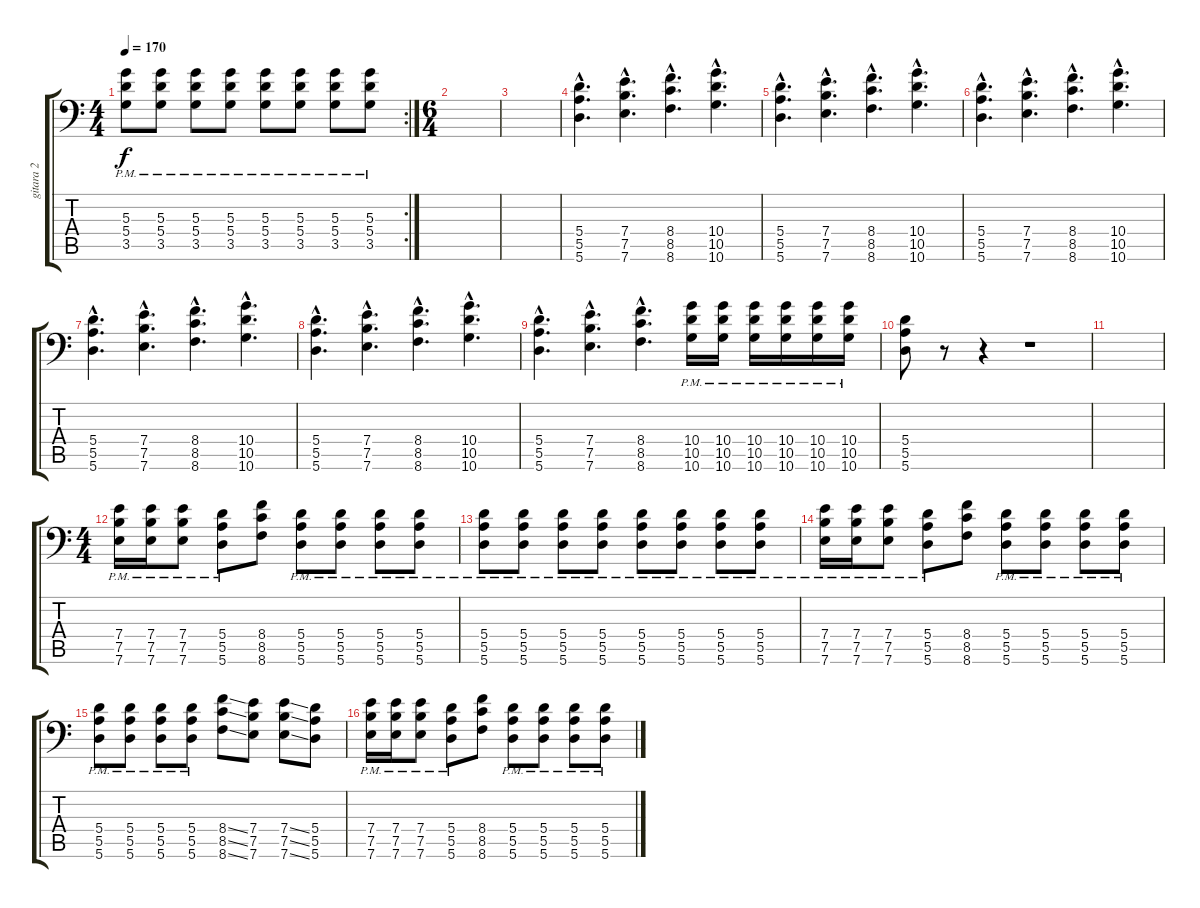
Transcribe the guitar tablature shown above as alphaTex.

\track ("gitara 2" "gitara 2") {instrument distortionguitar}
\staff {score tabs}
\tuning (B3 Gb3 D3 A2 E2 A1) {hide}
\rc 2
\ts (4 4)
\tempo 170
\clef f4
\ks c
(5.3{pm} 5.4{pm} 3.5{pm}).8{dy f} (5.3{pm} 5.4{pm} 3.5{pm}).8 (5.3{pm} 5.4{pm} 3.5{pm}).8 (5.3{pm} 5.4{pm} 3.5{pm}).8 (5.3{pm} 5.4{pm} 3.5{pm}).8 (5.3{pm} 5.4{pm} 3.5{pm}).8 (5.3{pm} 5.4{pm} 3.5{pm}).8 (5.3{pm} 5.4{pm} 3.5{pm}).8 |
\ts (6 4)
|
|
(5.4{hac} 5.5{hac} 5.6{hac}).4{d} (7.4{hac} 7.5{hac} 7.6{hac}).4{d} (8.4{hac} 8.5{hac} 8.6{hac}).4{d} (10.4{hac} 10.5{hac} 10.6{hac}).4{d} |
(5.4{hac} 5.5{hac} 5.6{hac}).4{d} (7.4{hac} 7.5{hac} 7.6{hac}).4{d} (8.4{hac} 8.5{hac} 8.6{hac}).4{d} (10.4{hac} 10.5{hac} 10.6{hac}).4{d} |
(5.4{hac} 5.5{hac} 5.6{hac}).4{d} (7.4{hac} 7.5{hac} 7.6{hac}).4{d} (8.4{hac} 8.5{hac} 8.6{hac}).4{d} (10.4{hac} 10.5{hac} 10.6{hac}).4{d} |
(5.4{hac} 5.5{hac} 5.6{hac}).4{d} (7.4{hac} 7.5{hac} 7.6{hac}).4{d} (8.4{hac} 8.5{hac} 8.6{hac}).4{d} (10.4{hac} 10.5{hac} 10.6{hac}).4{d} |
(5.4{hac} 5.5{hac} 5.6{hac}).4{d} (7.4{hac} 7.5{hac} 7.6{hac}).4{d} (8.4{hac} 8.5{hac} 8.6{hac}).4{d} (10.4{hac} 10.5{hac} 10.6{hac}).4{d} |
(5.4{hac} 5.5{hac} 5.6{hac}).4{d} (7.4{hac} 7.5{hac} 7.6{hac}).4{d} (8.4{hac} 8.5{hac} 8.6{hac}).4{d} (10.4{pm} 10.5{pm} 10.6{pm}).16 (10.4{pm} 10.5{pm} 10.6{pm}).16 (10.4{pm} 10.5{pm} 10.6{pm}).16 (10.4{pm} 10.5{pm} 10.6{pm}).16 (10.4{pm} 10.5{pm} 10.6{pm}).16 (10.4{pm} 10.5{pm} 10.6{pm}).16 |
(5.4 5.5 5.6).8 r.8 r.4 r.1 |
|
\ts (4 4)
(7.4{pm} 7.5{pm} 7.6{pm}).16 (7.4{pm} 7.5{pm} 7.6{pm}).16 (7.4{pm} 7.5{pm} 7.6{pm}).8 (5.4{pm} 5.5{pm} 5.6{pm}).8 (8.4 8.5 8.6).8 (5.4{pm} 5.5{pm} 5.6{pm}).8 (5.4{pm} 5.5{pm} 5.6{pm}).8 (5.4{pm} 5.5{pm} 5.6{pm}).8 (5.4{pm} 5.5{pm} 5.6{pm}).8 |
(5.4{pm} 5.5{pm} 5.6{pm}).8 (5.4{pm} 5.5{pm} 5.6{pm}).8 (5.4{pm} 5.5{pm} 5.6{pm}).8 (5.4{pm} 5.5{pm} 5.6{pm}).8 (5.4{pm} 5.5{pm} 5.6{pm}).8 (5.4{pm} 5.5{pm} 5.6{pm}).8 (5.4{pm} 5.5{pm} 5.6{pm}).8 (5.4{pm} 5.5{pm} 5.6{pm}).8 |
(7.4{pm} 7.5{pm} 7.6{pm}).16 (7.4{pm} 7.5{pm} 7.6{pm}).16 (7.4{pm} 7.5{pm} 7.6{pm}).8 (5.4{pm} 5.5{pm} 5.6{pm}).8 (8.4 8.5 8.6).8 (5.4{pm} 5.5{pm} 5.6{pm}).8 (5.4{pm} 5.5{pm} 5.6{pm}).8 (5.4{pm} 5.5{pm} 5.6{pm}).8 (5.4{pm} 5.5{pm} 5.6{pm}).8 |
(5.4{pm} 5.5{pm} 5.6{pm}).8 (5.4{pm} 5.5{pm} 5.6{pm}).8 (5.4{pm} 5.5{pm} 5.6{pm}).8 (5.4{pm} 5.5{pm} 5.6{pm}).8 (8.4{ss} 8.5{ss} 8.6{ss}).8 (7.4 7.5 7.6).8 (7.4{ss} 7.5{ss} 7.6{ss}).8 (5.4 5.5 5.6).8 |
(7.4{pm} 7.5{pm} 7.6{pm}).16 (7.4{pm} 7.5{pm} 7.6{pm}).16 (7.4{pm} 7.5{pm} 7.6{pm}).8 (5.4{pm} 5.5{pm} 5.6{pm}).8 (8.4 8.5 8.6).8 (5.4{pm} 5.5{pm} 5.6{pm}).8 (5.4{pm} 5.5{pm} 5.6{pm}).8 (5.4{pm} 5.5{pm} 5.6{pm}).8 (5.4{pm} 5.5{pm} 5.6{pm}).8
